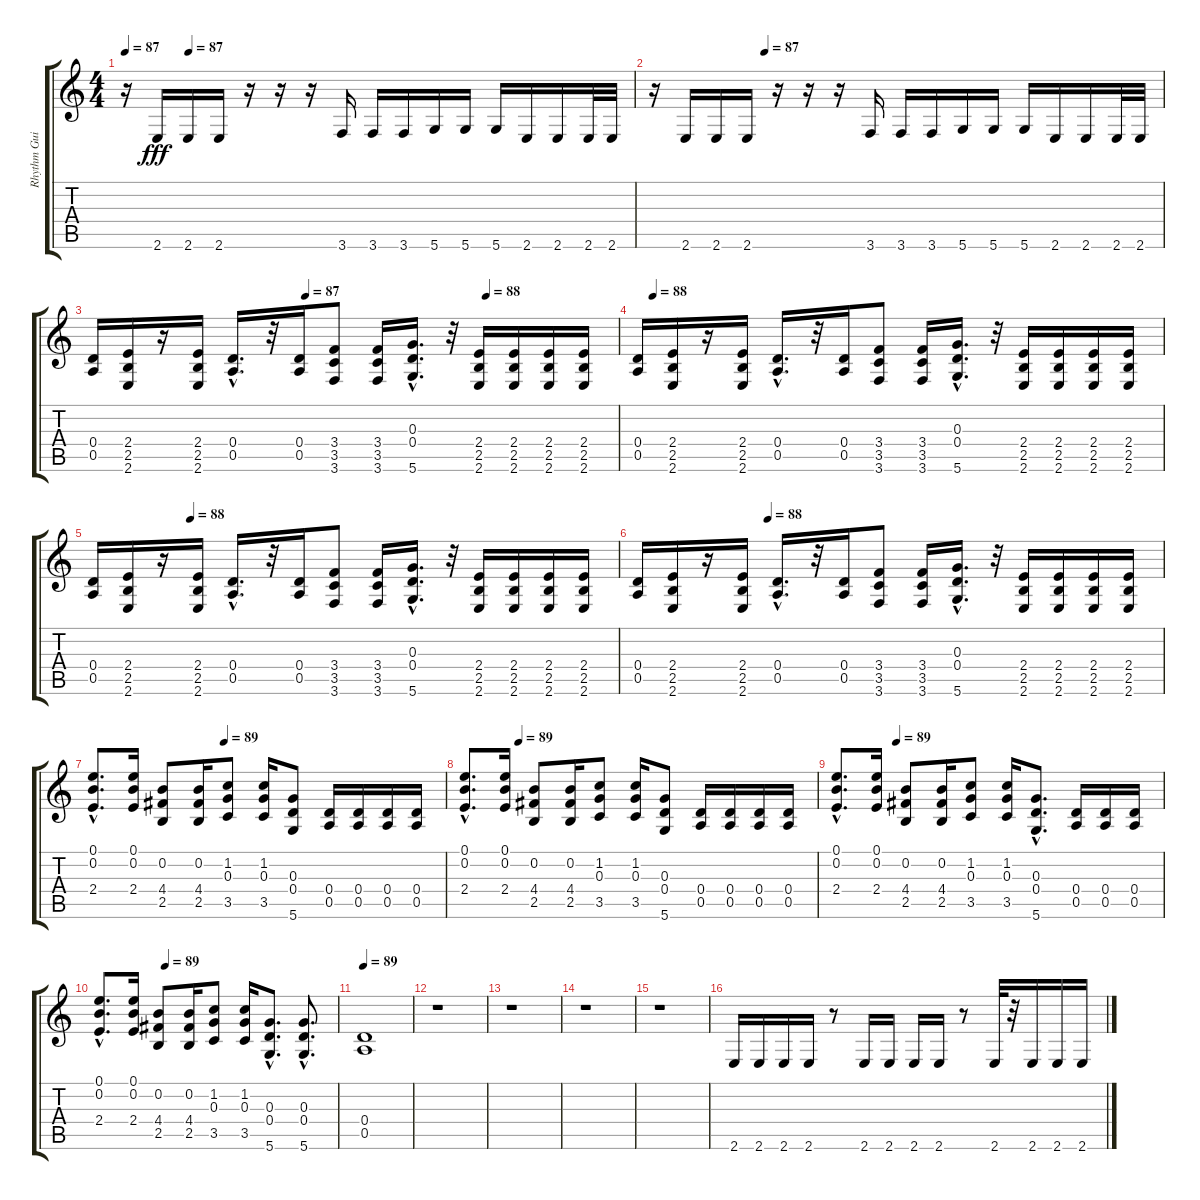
\track ("Rhythm Guitar" "Rhythm Gui") {instrument overdrivenguitar}
\staff {score tabs}
\tuning (E4 B3 G3 D3 A2 D2) {hide}
\ts (4 4)
\tempo 87
\tempo (87 0.125)
\clef g2
\ks c
r.16{dy fff} 2.6.16 2.6.16 2.6.16 r.16 r.16 r.16 3.6.16 3.6.16 3.6.16 5.6.16 5.6.16 5.6.16 2.6.16 2.6.16 2.6.32 2.6.32 |
\tempo (87 0.21875)
r.16 2.6.16 2.6.16 2.6.16 r.16 r.16 r.16 3.6.16 3.6.16 3.6.16 5.6.16 5.6.16 5.6.16 2.6.16 2.6.16 2.6.32 2.6.32 |
\tempo (87 0.40625)
\tempo (88 0.75)
(0.4 0.5).16 (2.4 2.5 2.6).16 r.16 (2.4 2.5 2.6).16 (0.4{hac} 0.5{hac}).16{d} r.32 (0.4 0.5).16 (3.4 3.5 3.6).8 (3.4 3.5 3.6).16 (0.3{hac} 0.4{hac} 5.6{hac}).16{d} r.32 (2.4 2.5 2.6).16 (2.4 2.5 2.6).16 (2.4 2.5 2.6).16 (2.4 2.5 2.6).16 |
\tempo (88 0.03125)
(0.4 0.5).16 (2.4 2.5 2.6).16 r.16 (2.4 2.5 2.6).16 (0.4{hac} 0.5{hac}).16{d} r.32 (0.4 0.5).16 (3.4 3.5 3.6).8 (3.4 3.5 3.6).16 (0.3{hac} 0.4{hac} 5.6{hac}).16{d} r.32 (2.4 2.5 2.6).16 (2.4 2.5 2.6).16 (2.4 2.5 2.6).16 (2.4 2.5 2.6).16 |
\tempo (88 0.1875)
(0.4 0.5).16 (2.4 2.5 2.6).16 r.16 (2.4 2.5 2.6).16 (0.4{hac} 0.5{hac}).16{d} r.32 (0.4 0.5).16 (3.4 3.5 3.6).8 (3.4 3.5 3.6).16 (0.3{hac} 0.4{hac} 5.6{hac}).16{d} r.32 (2.4 2.5 2.6).16 (2.4 2.5 2.6).16 (2.4 2.5 2.6).16 (2.4 2.5 2.6).16 |
\tempo (88 0.25)
(0.4 0.5).16 (2.4 2.5 2.6).16 r.16 (2.4 2.5 2.6).16 (0.4{hac} 0.5{hac}).16{d} r.32 (0.4 0.5).16 (3.4 3.5 3.6).8 (3.4 3.5 3.6).16 (0.3{hac} 0.4{hac} 5.6{hac}).16{d} r.32 (2.4 2.5 2.6).16 (2.4 2.5 2.6).16 (2.4 2.5 2.6).16 (2.4 2.5 2.6).16 |
\tempo (89 0.375)
(0.1{hac} 0.2{hac} 2.4{hac}).8{d} (0.1 0.2 2.4).16 (0.2 4.4 2.5).8 (0.2 4.4 2.5).16 (1.2 0.3 3.5).8 (1.2 0.3 3.5).16 (0.3 0.4 5.6).8 (0.4 0.5).16 (0.4 0.5).16 (0.4 0.5).16 (0.4 0.5).16 |
\tempo (89 0.15625)
(0.1{hac} 0.2{hac} 2.4{hac}).8{d} (0.1 0.2 2.4).16 (0.2 4.4 2.5).8 (0.2 4.4 2.5).16 (1.2 0.3 3.5).8 (1.2 0.3 3.5).16 (0.3 0.4 5.6).8 (0.4 0.5).16 (0.4 0.5).16 (0.4 0.5).16 (0.4 0.5).16 |
\tempo (89 0.1875)
(0.1{hac} 0.2{hac} 2.4{hac}).8{d} (0.1 0.2 2.4).16 (0.2 4.4 2.5).8 (0.2 4.4 2.5).16 (1.2 0.3 3.5).8 (1.2 0.3 3.5).16 (0.3{hac} 0.4{hac} 5.6{hac}).8{d} (0.4 0.5).16 (0.4 0.5).16 (0.4 0.5).16 |
\tempo (89 0.28125)
(0.1{hac} 0.2{hac} 2.4{hac}).8{d} (0.1 0.2 2.4).16 (0.2 4.4 2.5).8 (0.2 4.4 2.5).16 (1.2 0.3 3.5).8 (1.2 0.3 3.5).16 (0.3{hac} 0.4{hac} 5.6{hac}).8{d} (0.3{hac} 0.4{hac} 5.6{hac}).8{d} |
\tempo 89
(0.4 0.5).1 |
r.1 |
r.1 |
r.1 |
r.1 |
2.6.16 2.6.16 2.6.16 2.6.16 r.8 2.6.16 2.6.16 2.6.16 2.6.16 r.8 2.6.32 r.32 2.6.16 2.6.16 2.6.16
